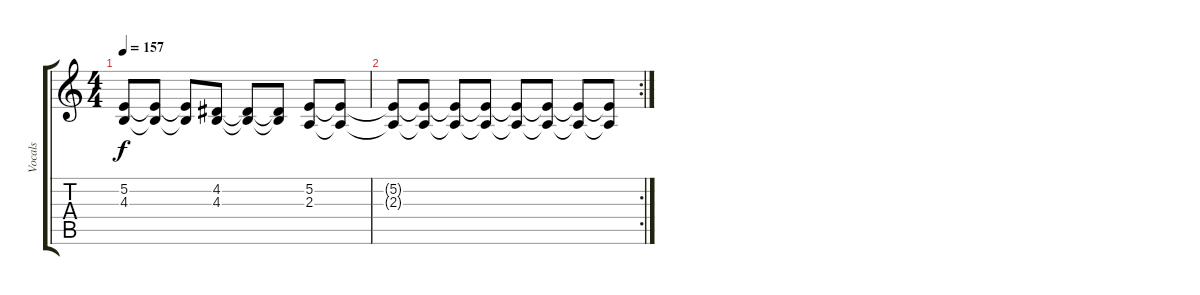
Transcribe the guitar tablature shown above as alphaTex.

\track ("Vocals" "Vocals") {instrument trumpet}
\staff {score tabs}
\tuning (E4 B3 G3 D3 A2 E2) {hide}
\ts (4 4)
\tempo 157
\clef g2
\ks c
(5.2 4.3).8{dy f} (5.2{t} 4.3{t}).8 (5.2{t} 4.3{t}).8 (4.2 4.3).8 (4.2{t} 4.3{t}).8 (4.2{t} 4.3{t}).8 (5.2 2.3).8 (5.2{t} 2.3{t}).8 |
\rc 2
(5.2{t} 2.3{t}).8 (5.2{t} 2.3{t}).8 (5.2{t} 2.3{t}).8 (5.2{t} 2.3{t}).8 (5.2{t} 2.3{t}).8 (5.2{t} 2.3{t}).8 (5.2{t} 2.3{t}).8 (5.2{t} 2.3{t}).8
